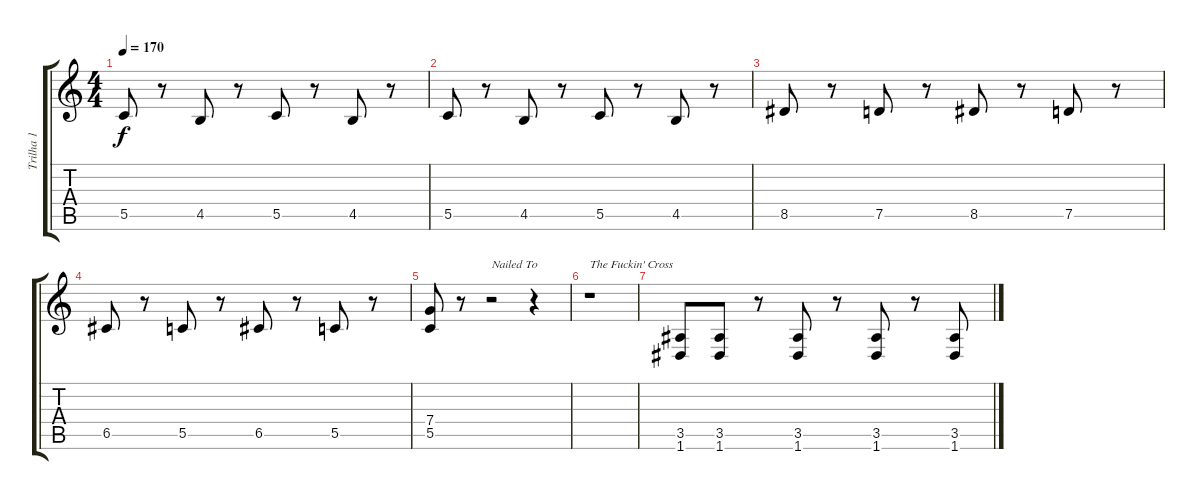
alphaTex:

\track ("Trilha 1" "Trilha 1") {instrument distortionguitar}
\staff {score tabs}
\tuning (D4 A3 F3 C3 G2 D2) {hide}
\ts (4 4)
\tempo 170
\clef g2
\ks c
5.5.8{dy f} r.8 4.5.8 r.8 5.5.8 r.8 4.5.8 r.8 |
5.5.8 r.8 4.5.8 r.8 5.5.8 r.8 4.5.8 r.8 |
8.5.8 r.8 7.5.8 r.8 8.5.8 r.8 7.5.8 r.8 |
6.5.8 r.8 5.5.8 r.8 6.5.8 r.8 5.5.8 r.8 |
(7.4 5.5).8 r.8 r.2{txt "Nailed To"} r.4 |
r.1{txt "The Fuckin' Cross"} |
(3.5 1.6).8 (3.5 1.6).8 r.8 (3.5 1.6).8 r.8 (3.5 1.6).8 r.8 (3.5 1.6).8
